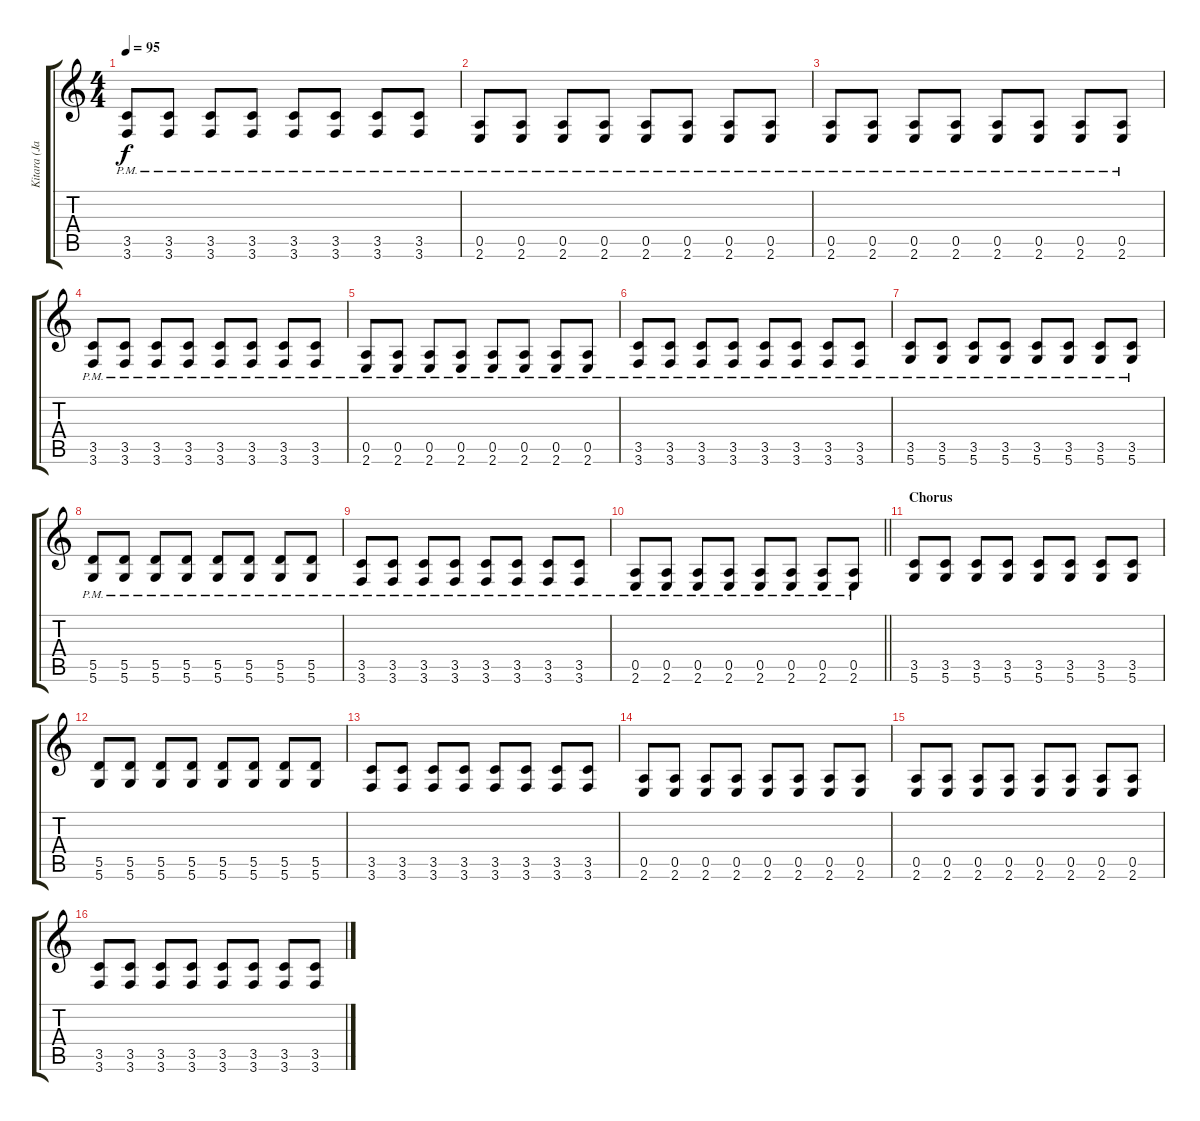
\track ("Kitara (Jarkko Petosalmi)" "Kitara (Ja") {instrument distortionguitar}
\staff {score tabs}
\tuning (E4 B3 G3 D3 A2 D2) {hide}
\ts (4 4)
\tempo 95
\clef g2
\ks c
(3.5{pm} 3.6{pm}).8{dy f} (3.5{pm} 3.6{pm}).8 (3.5{pm} 3.6{pm}).8 (3.5{pm} 3.6{pm}).8 (3.5{pm} 3.6{pm}).8 (3.5{pm} 3.6{pm}).8 (3.5{pm} 3.6{pm}).8 (3.5{pm} 3.6{pm}).8 |
(0.5{pm} 2.6{pm}).8 (0.5{pm} 2.6{pm}).8 (0.5{pm} 2.6{pm}).8 (0.5{pm} 2.6{pm}).8 (0.5{pm} 2.6{pm}).8 (0.5{pm} 2.6{pm}).8 (0.5{pm} 2.6{pm}).8 (0.5{pm} 2.6{pm}).8 |
(0.5{pm} 2.6{pm}).8 (0.5{pm} 2.6{pm}).8 (0.5{pm} 2.6{pm}).8 (0.5{pm} 2.6{pm}).8 (0.5{pm} 2.6{pm}).8 (0.5{pm} 2.6{pm}).8 (0.5{pm} 2.6{pm}).8 (0.5{pm} 2.6{pm}).8 |
(3.5{pm} 3.6{pm}).8 (3.5{pm} 3.6{pm}).8 (3.5{pm} 3.6{pm}).8 (3.5{pm} 3.6{pm}).8 (3.5{pm} 3.6{pm}).8 (3.5{pm} 3.6{pm}).8 (3.5{pm} 3.6{pm}).8 (3.5{pm} 3.6{pm}).8 |
(0.5{pm} 2.6{pm}).8 (0.5{pm} 2.6{pm}).8 (0.5{pm} 2.6{pm}).8 (0.5{pm} 2.6{pm}).8 (0.5{pm} 2.6{pm}).8 (0.5{pm} 2.6{pm}).8 (0.5{pm} 2.6{pm}).8 (0.5{pm} 2.6{pm}).8 |
(3.5{pm} 3.6{pm}).8 (3.5{pm} 3.6{pm}).8 (3.5{pm} 3.6{pm}).8 (3.5{pm} 3.6{pm}).8 (3.5{pm} 3.6{pm}).8 (3.5{pm} 3.6{pm}).8 (3.5{pm} 3.6{pm}).8 (3.5{pm} 3.6{pm}).8 |
(3.5{pm} 5.6{pm}).8 (3.5{pm} 5.6{pm}).8 (3.5{pm} 5.6{pm}).8 (3.5{pm} 5.6{pm}).8 (3.5{pm} 5.6{pm}).8 (3.5{pm} 5.6{pm}).8 (3.5{pm} 5.6{pm}).8 (3.5{pm} 5.6{pm}).8 |
(5.5{pm} 5.6{pm}).8 (5.5{pm} 5.6{pm}).8 (5.5{pm} 5.6{pm}).8 (5.5{pm} 5.6{pm}).8 (5.5{pm} 5.6{pm}).8 (5.5{pm} 5.6{pm}).8 (5.5{pm} 5.6{pm}).8 (5.5{pm} 5.6{pm}).8 |
(3.5{pm} 3.6{pm}).8 (3.5{pm} 3.6{pm}).8 (3.5{pm} 3.6{pm}).8 (3.5{pm} 3.6{pm}).8 (3.5{pm} 3.6{pm}).8 (3.5{pm} 3.6{pm}).8 (3.5{pm} 3.6{pm}).8 (3.5{pm} 3.6{pm}).8 |
\barLineRight lightlight
(0.5{pm} 2.6{pm}).8 (0.5{pm} 2.6{pm}).8 (0.5{pm} 2.6{pm}).8 (0.5{pm} 2.6{pm}).8 (0.5{pm} 2.6{pm}).8 (0.5{pm} 2.6{pm}).8 (0.5{pm} 2.6{pm}).8 (0.5{pm} 2.6{pm}).8 |
\section ("" "Chorus")
(3.5 5.6).8 (3.5 5.6).8 (3.5 5.6).8 (3.5 5.6).8 (3.5 5.6).8 (3.5 5.6).8 (3.5 5.6).8 (3.5 5.6).8 |
(5.5 5.6).8 (5.5 5.6).8 (5.5 5.6).8 (5.5 5.6).8 (5.5 5.6).8 (5.5 5.6).8 (5.5 5.6).8 (5.5 5.6).8 |
(3.5 3.6).8 (3.5 3.6).8 (3.5 3.6).8 (3.5 3.6).8 (3.5 3.6).8 (3.5 3.6).8 (3.5 3.6).8 (3.5 3.6).8 |
(0.5 2.6).8 (0.5 2.6).8 (0.5 2.6).8 (0.5 2.6).8 (0.5 2.6).8 (0.5 2.6).8 (0.5 2.6).8 (0.5 2.6).8 |
(0.5 2.6).8 (0.5 2.6).8 (0.5 2.6).8 (0.5 2.6).8 (0.5 2.6).8 (0.5 2.6).8 (0.5 2.6).8 (0.5 2.6).8 |
(3.5 3.6).8 (3.5 3.6).8 (3.5 3.6).8 (3.5 3.6).8 (3.5 3.6).8 (3.5 3.6).8 (3.5 3.6).8 (3.5 3.6).8
